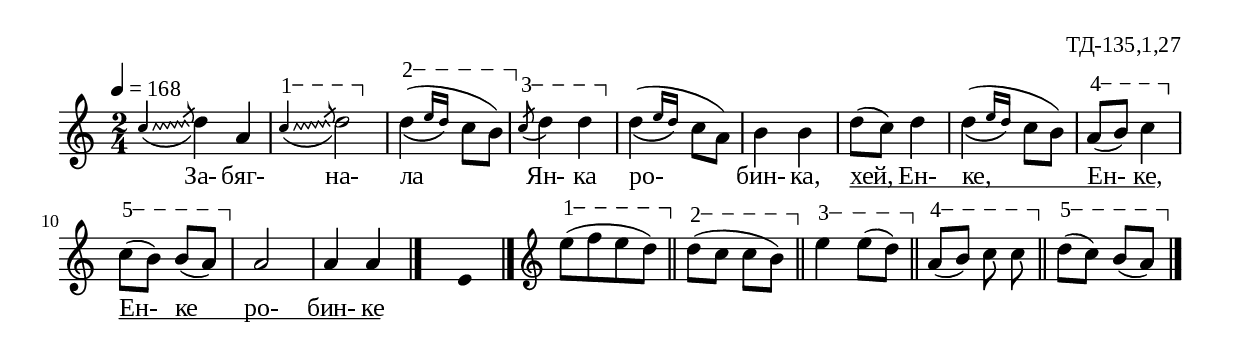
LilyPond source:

%{
td_135_1_27
%}

\include "td-preamble.ly"

\score {
\relative c'' {
\tempo 4 = 168
\time 2/4
\override Glissando #'style = #'zigzag
\phrasingSlurDown
\noteFi \acciaccatura c8\glissando d4 a |
\varA
\noteFi \acciaccatura c8\startTextSpan\glissando d2\stopTextSpan |
\varB
\afterGrace d4\startTextSpan(\( { e16[ d]\) } c8[ b\stopTextSpan]) | 
\varC
\acciaccatura c8\startTextSpan d4 d\stopTextSpan |
\afterGrace d4(\( { e16[ d]\) } c8[ a]) | b4 b | d8[( c]) d4 | 
\afterGrace d4(\( { e16[ d]\) } c8[ b]) | 
\varD
a8\startTextSpan[( b]) c4\stopTextSpan |
\varE
c8\startTextSpan[( b]) b[( a\stopTextSpan]) | 
a2 | a4 a
 \bar "|." 
s4 \fixB e \fixC
  \bar "|." 
\endm
\varA
e'8\startTextSpan[( f e d\stopTextSpan]) \bar "||"
\varB
d8\startTextSpan([ c] c[ b\stopTextSpan]) \bar "||"
\varC
e4\startTextSpan e8[( d\stopTextSpan]) \bar "||"
\varD
a8\startTextSpan[( b]) c8 c\stopTextSpan\noBeam \bar "||"
\varE
d8\startTextSpan[( c]) b[( a\stopTextSpan])
 \bar "|."   
}
\addlyrics { За- бяг- на- ла Ян- ка ро- бин- ка, 
хей, \startTextSpan Ен- ке, Ен- ке, \stopTextSpan 
Ен- \startTextSpan ке ро- бин- ке \stopTextSpan }
%
\layout {
%   \context { 
%	    \Staff \remove "Time_signature_engraver" } 
  indent = #0
  line-width = 190\mm
  ragged-right=##f
\context {
      \Lyrics
      \consists "Text_spanner_engraver"
      \override TextSpanner #'direction = #DOWN
      \override TextSpanner #'style = #'line    
      \override TextSpanner #'outside-staff-priority = ##f
      \override TextSpanner #'padding = #0.2 % sets the distance of the line from the lyrics
      \override TextSpanner #'bound-details =
      #`((left . ((Y . 0)
                  (padding . 0)
                  (attach-dir . ,LEFT)))
         (left-broken . ((end-on-note . #t)))
         (right . ((Y . 0)
                   (padding . 0)
                   (attach-dir . ,RIGHT))))
    }
}
%
\midi { 
	\context {
		\Score tempoWholesPerMinute = #(ly:make-moment 168 4)
		}
	}
}
%
\header{
  opus = "ТД-135,1,27"
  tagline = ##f
}


